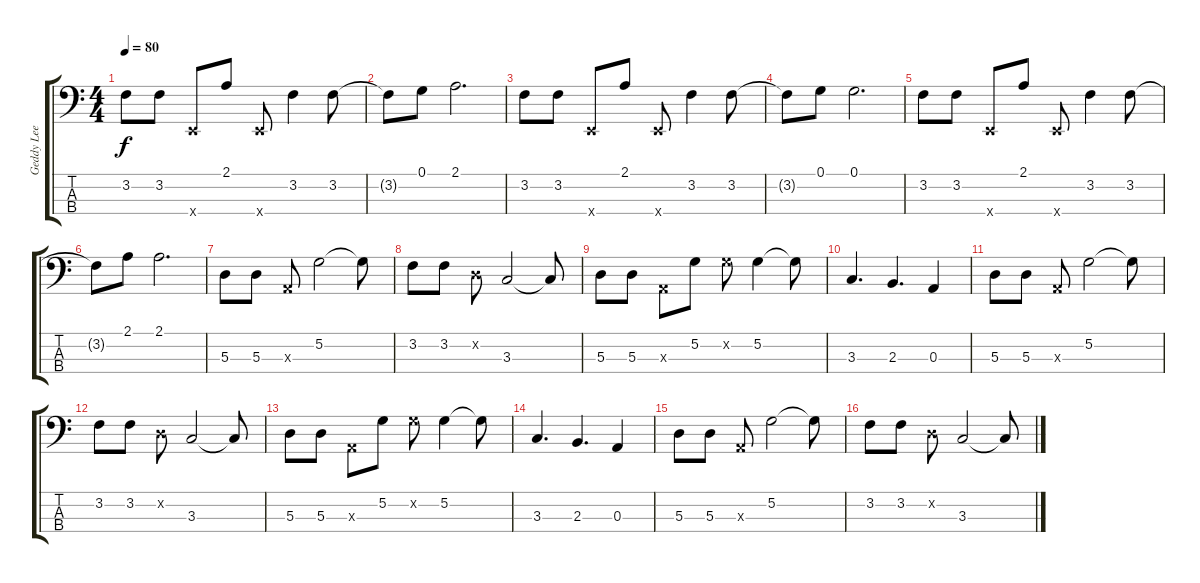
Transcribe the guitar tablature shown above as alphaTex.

\track ("Geddy Lee" "Geddy Lee") {instrument electricbassfinger}
\staff {score tabs}
\tuning (G2 D2 A1 E1) {hide}
\ts (4 4)
\tempo 80
\clef f4
\ks c
3.2.8{dy f} 3.2.8 0.4{x}.8 2.1.8 0.4{x}.8 3.2.4 3.2.8 |
3.2{t}.8 0.1.8 2.1.2{d} |
3.2.8 3.2.8 0.4{x}.8 2.1.8 0.4{x}.8 3.2.4 3.2.8 |
3.2{t}.8 0.1.8 0.1.2{d} |
3.2.8 3.2.8 0.4{x}.8 2.1.8 0.4{x}.8 3.2.4 3.2.8 |
3.2{t}.8 2.1.8 2.1.2{d} |
5.3.8 5.3.8 0.3{x}.8 5.2.2 5.2{t}.8 |
3.2.8 3.2.8 0.2{x}.8 3.3.2 3.3{t}.8 |
5.3.8 5.3.8 0.3{x}.8 5.2.8 5.2{x}.8 5.2.4 5.2{t}.8 |
3.3.4{d} 2.3.4{d} 0.3.4 |
5.3.8 5.3.8 0.3{x}.8 5.2.2 5.2{t}.8 |
3.2.8 3.2.8 0.2{x}.8 3.3.2 3.3{t}.8 |
5.3.8 5.3.8 0.3{x}.8 5.2.8 5.2{x}.8 5.2.4 5.2{t}.8 |
3.3.4{d} 2.3.4{d} 0.3.4 |
5.3.8 5.3.8 0.3{x}.8 5.2.2 5.2{t}.8 |
3.2.8 3.2.8 0.2{x}.8 3.3.2 3.3{t}.8
